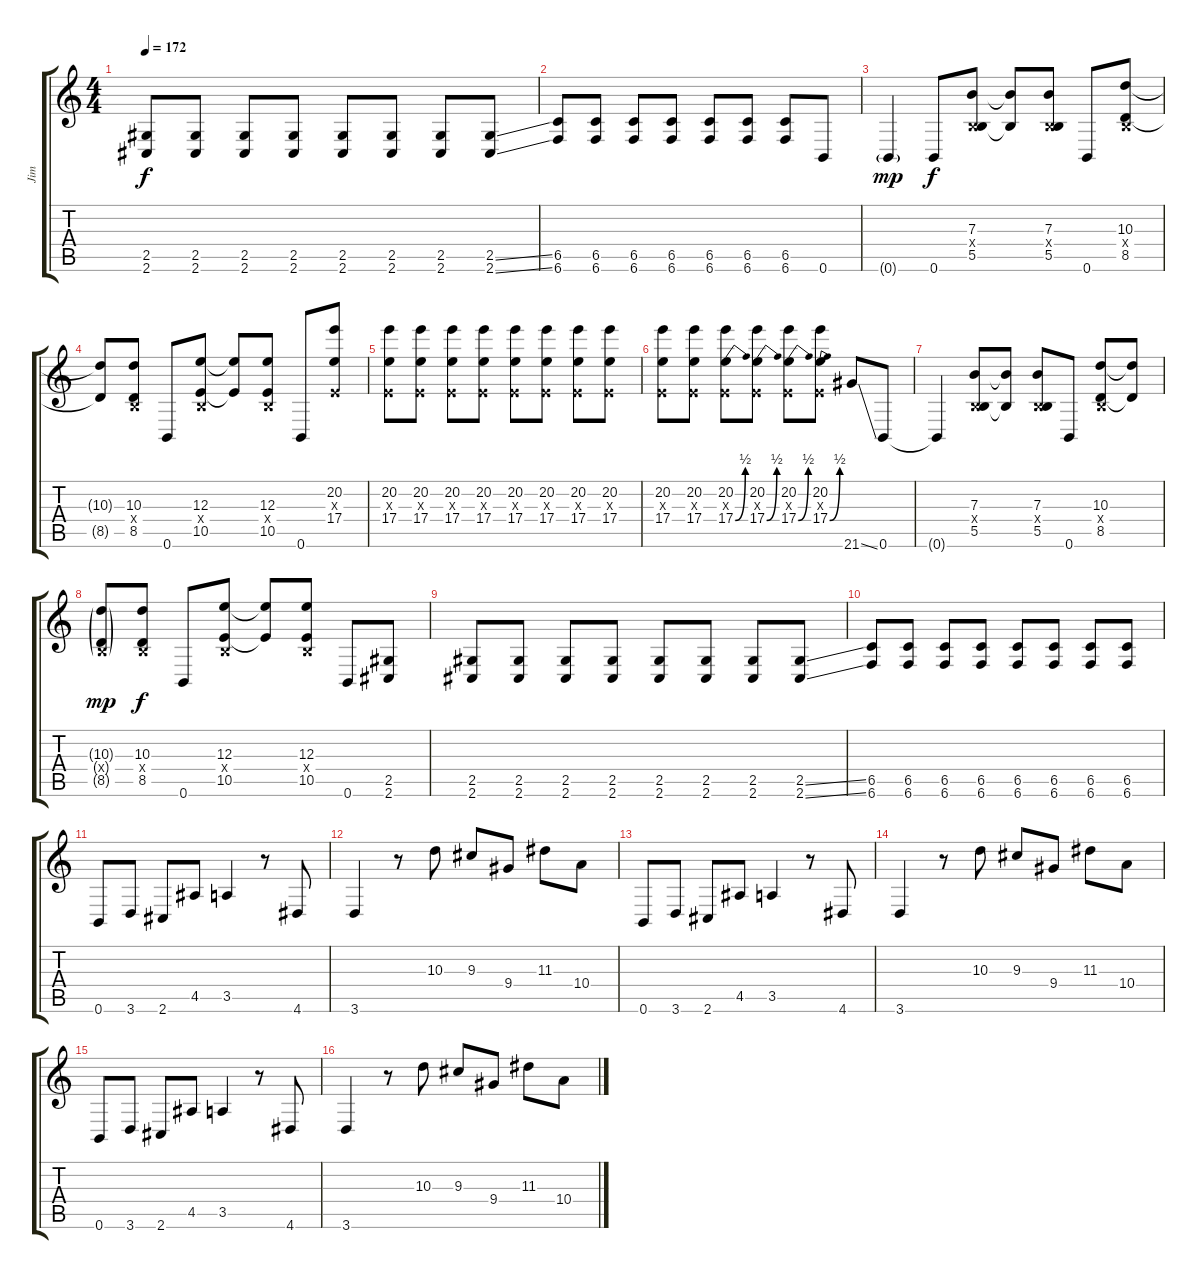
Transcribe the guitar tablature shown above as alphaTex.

\track ("Jim" "Jim") {instrument distortionguitar}
\staff {score tabs}
\tuning (Db4 Ab3 E3 B2 Gb2 B1) {hide}
\ts (4 4)
\tempo 172
\clef g2
\ks c
(2.5 2.6).8{dy f} (2.5 2.6).8 (2.5 2.6).8 (2.5 2.6).8 (2.5 2.6).8 (2.5 2.6).8 (2.5 2.6).8 (2.5{ss} 2.6{ss}).8 |
(6.5 6.6).8 (6.5 6.6).8 (6.5 6.6).8 (6.5 6.6).8 (6.5 6.6).8 (6.5 6.6).8 (6.5 6.6).8 0.6.8 |
0.6{g}.4{dy mp} 0.6.8{dy f} (7.3 0.4{x} 5.5).8 (7.3{t} 5.5{t}).8 (7.3 0.4{x} 5.5).8 0.6.8 (10.3 0.4{x} 8.5).8 |
(10.3{t} 8.5{t}).8 (10.3 0.4{x} 8.5).8 0.6.8 (12.3 0.4{x} 10.5).8 (12.3{t} 10.5{t}).8 (12.3 0.4{x} 10.5).8 0.6.8 (20.2 0.3{x} 17.4).8 |
(20.2 0.3{x} 17.4).8 (20.2 0.3{x} 17.4).8 (20.2 0.3{x} 17.4).8 (20.2 0.3{x} 17.4).8 (20.2 0.3{x} 17.4).8 (20.2 0.3{x} 17.4).8 (20.2 0.3{x} 17.4).8 (20.2 0.3{x} 17.4).8 |
(20.2 0.3{x} 17.4).8 (20.2 0.3{x} 17.4).8 (20.2 0.3{x} 17.4{be (bend 0 0 60 2)}).8 (20.2 0.3{x} 17.4{be (bend 0 0 60 2)}).8 (20.2 0.3{x} 17.4{be (bend 0 0 60 2)}).8 (20.2 0.3{x} 17.4{be (bend 0 0 60 2)}).8 21.6{ss}.8 0.6.8 |
0.6{t}.4 (7.3 0.4{x} 5.5).8 (7.3{t} 5.5{t}).8 (7.3 0.4{x} 5.5).8 0.6.8 (10.3 0.4{x} 8.5).8 (10.3{t} 8.5{t}).8 |
(10.3{g} 0.4{g x} 8.5{g}).8{dy mp} (10.3 0.4{x} 8.5).8{dy f} 0.6.8 (12.3 0.4{x} 10.5).8 (12.3{t} 10.5{t}).8 (12.3 0.4{x} 10.5).8 0.6.8 (2.5 2.6).8 |
(2.5 2.6).8 (2.5 2.6).8 (2.5 2.6).8 (2.5 2.6).8 (2.5 2.6).8 (2.5 2.6).8 (2.5 2.6).8 (2.5{ss} 2.6{ss}).8 |
(6.5 6.6).8 (6.5 6.6).8 (6.5 6.6).8 (6.5 6.6).8 (6.5 6.6).8 (6.5 6.6).8 (6.5 6.6).8 (6.5 6.6).8 |
0.6.8 3.6.8 2.6.8 4.5.8 3.5.4 r.8 4.6.8 |
3.6.4 r.8 10.3.8 9.3.8 9.4.8 11.3.8 10.4.8 |
0.6.8 3.6.8 2.6.8 4.5.8 3.5.4 r.8 4.6.8 |
3.6.4 r.8 10.3.8 9.3.8 9.4.8 11.3.8 10.4.8 |
0.6.8 3.6.8 2.6.8 4.5.8 3.5.4 r.8 4.6.8 |
3.6.4 r.8 10.3.8 9.3.8 9.4.8 11.3.8 10.4.8
